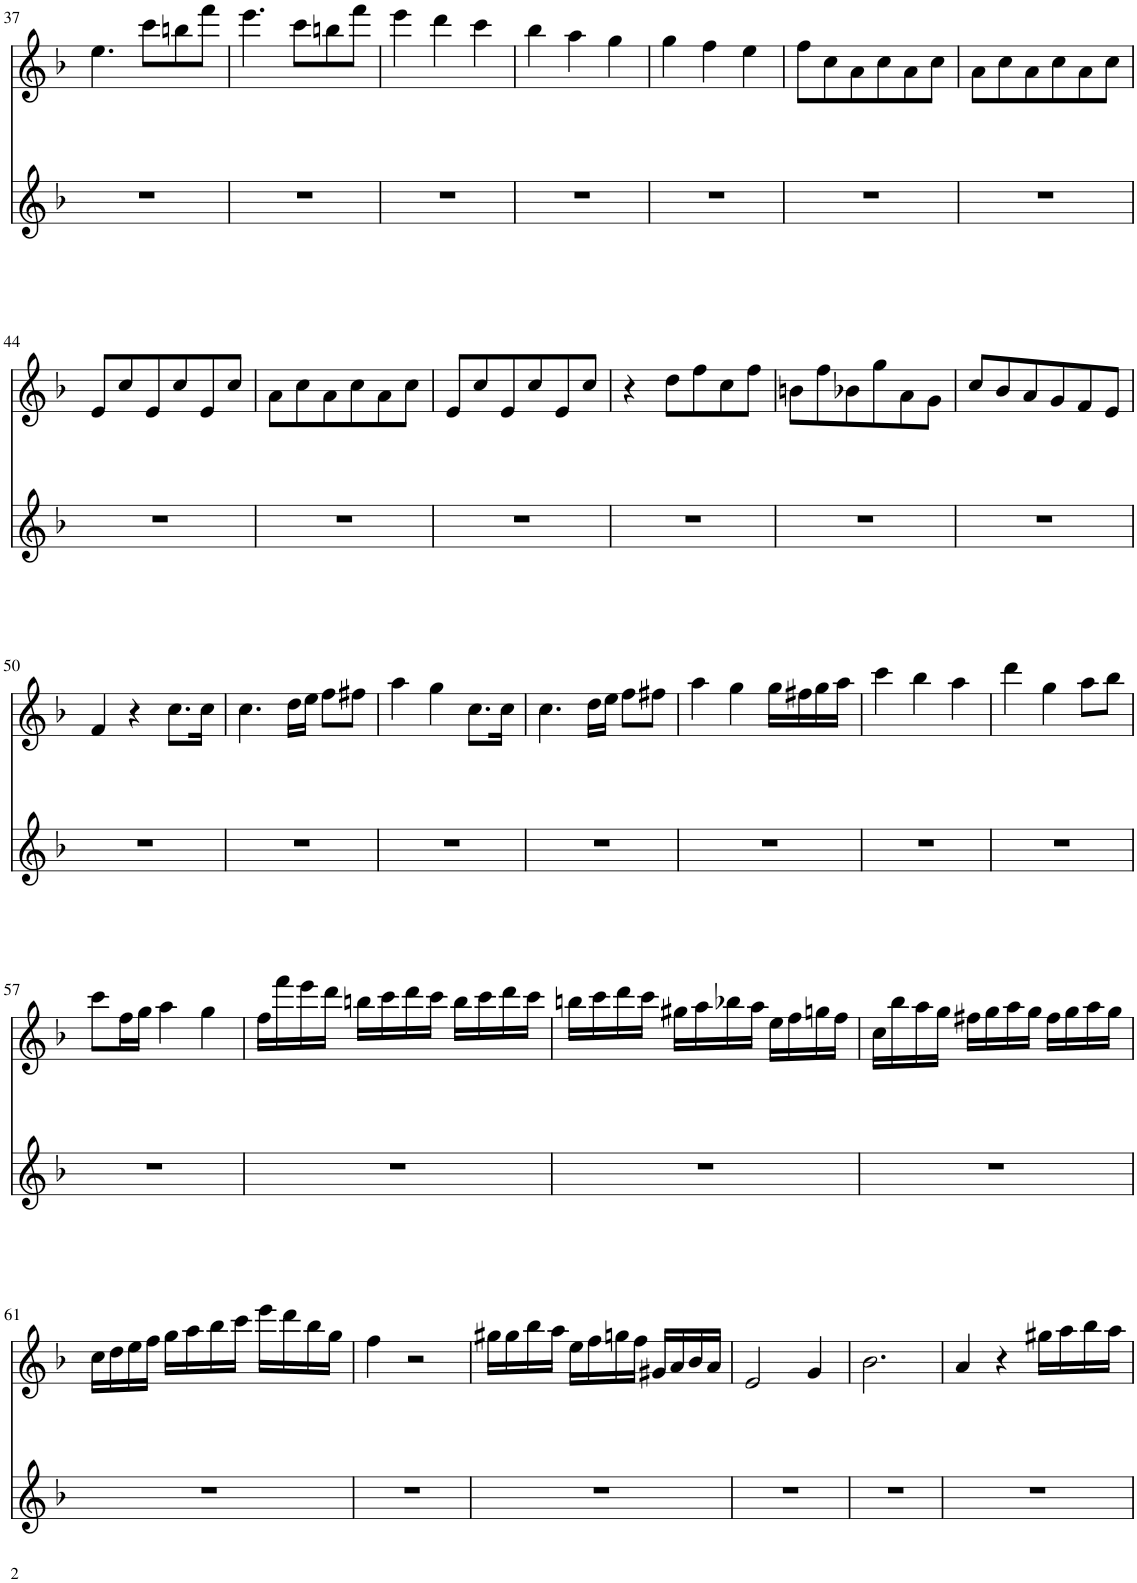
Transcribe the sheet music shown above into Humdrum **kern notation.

**kern	**kern
*part2	*part1
*staff2	*staff1
*I"Flöte	*I"Flöte
*I'Fl	*I'Fl
!!LO:PB:g=z
*clefG2	*clefG2
*k[b-]	*k[b-]
*M3/4	*M3/4
=37	=37
2.r	4.ee\
.	8ccc\L
.	8bbn\
.	8fff\J
=38	=38
2.r	4.eee\
.	8ccc\L
.	8bbn\
.	8fff\J
=39	=39
2.r	4eee\
.	4ddd\
.	4ccc\
=40	=40
2.r	4bb-\
.	4aa\
.	4gg\
=41	=41
2.r	4gg\
.	4ff\
.	4ee\
=42	=42
2.r	8ff\L
.	8cc\
.	8a\
.	8cc\
.	8a\
.	8cc\J
=43	=43
2.r	8a\L
.	8cc\
.	8a\
.	8cc\
.	8a\
.	8cc\J
!!LO:LB:g=z
=44	=44
2.r	8e/L
.	8cc/
.	8e/
.	8cc/
.	8e/
.	8cc/J
=45	=45
2.r	8a\L
.	8cc\
.	8a\
.	8cc\
.	8a\
.	8cc\J
=46	=46
2.r	8e/L
.	8cc/
.	8e/
.	8cc/
.	8e/
.	8cc/J
=47	=47
2.r	4r
.	8dd\L
.	8ff\
.	8cc\
.	8ff\J
=48	=48
2.r	8bn\L
.	8ff\
.	8b-X\
.	8gg\
.	8a\
.	8g\J
=49	=49
2.r	8cc/L
.	8b-/
.	8a/
.	8g/
.	8f/
.	8e/J
!!LO:LB:g=z
=50	=50
2.r	4f/
.	4r
.	8.cc\L
.	16cc\Jk
=51	=51
2.r	4.cc\
.	16dd\LL
.	16ee\JJ
.	8ff\L
.	8ff#X\J
=52	=52
2.r	4aa\
.	4gg\
.	8.cc\L
.	16cc\Jk
=53	=53
2.r	4.cc\
.	16dd\LL
.	16ee\JJ
.	8ff\L
.	8ff#X\J
=54	=54
2.r	4aa\
.	4gg\
.	16gg\LL
.	16ff#X\
.	16gg\
.	16aa\JJ
=55	=55
2.r	4ccc\
.	4bb-\
.	4aa\
=56	=56
2.r	4ddd\
.	4gg\
.	8aa\L
.	8bb-\J
!!LO:LB:g=z
=57	=57
2.r	8ccc\L
.	16ff\L
.	16gg\JJ
.	4aa\
.	4gg\
=58	=58
2.r	16ff\LL
.	16fff\
.	16eee\
.	16ddd\JJ
.	16bbn\LL
.	16ccc\
.	16ddd\
.	16ccc\JJ
.	16bb\LL
.	16ccc\
.	16ddd\
.	16ccc\JJ
=59	=59
2.r	16bbn\LL
.	16ccc\
.	16ddd\
.	16ccc\JJ
.	16gg#X\LL
.	16aa\
.	16bb-X\
.	16aa\JJ
.	16ee\LL
.	16ff\
.	16ggn\
.	16ff\JJ
=60	=60
2.r	16cc\LL
.	16bb-\
.	16aa\
.	16gg\JJ
.	16ff#X\LL
.	16gg\
.	16aa\
.	16gg\JJ
.	16ff#\LL
.	16gg\
.	16aa\
.	16gg\JJ
!!LO:LB:g=z
=61	=61
2.r	16cc\LL
.	16dd\
.	16ee\
.	16ff\JJ
.	16gg\LL
.	16aa\
.	16bb-\
.	16ccc\JJ
.	16eee\LL
.	16ddd\
.	16bb-\
.	16gg\JJ
=62	=62
2.r	4ff\
.	2r
=63	=63
2.r	16gg#X\LL
.	16gg#\
.	16bb-\
.	16aa\JJ
.	16ee\LL
.	16ff\
.	16ggn\
.	16ff\JJ
.	16g#X/LL
.	16a/
.	16b-/
.	16a/JJ
=64	=64
2.r	2e/
.	4g/
=65	=65
2.r	2.b-\
=66	=66
2.r	4a/
.	4r
.	16gg#X\LL
.	16aa\
.	16bb-\
.	16aa\JJ
=	=
*-	*-
